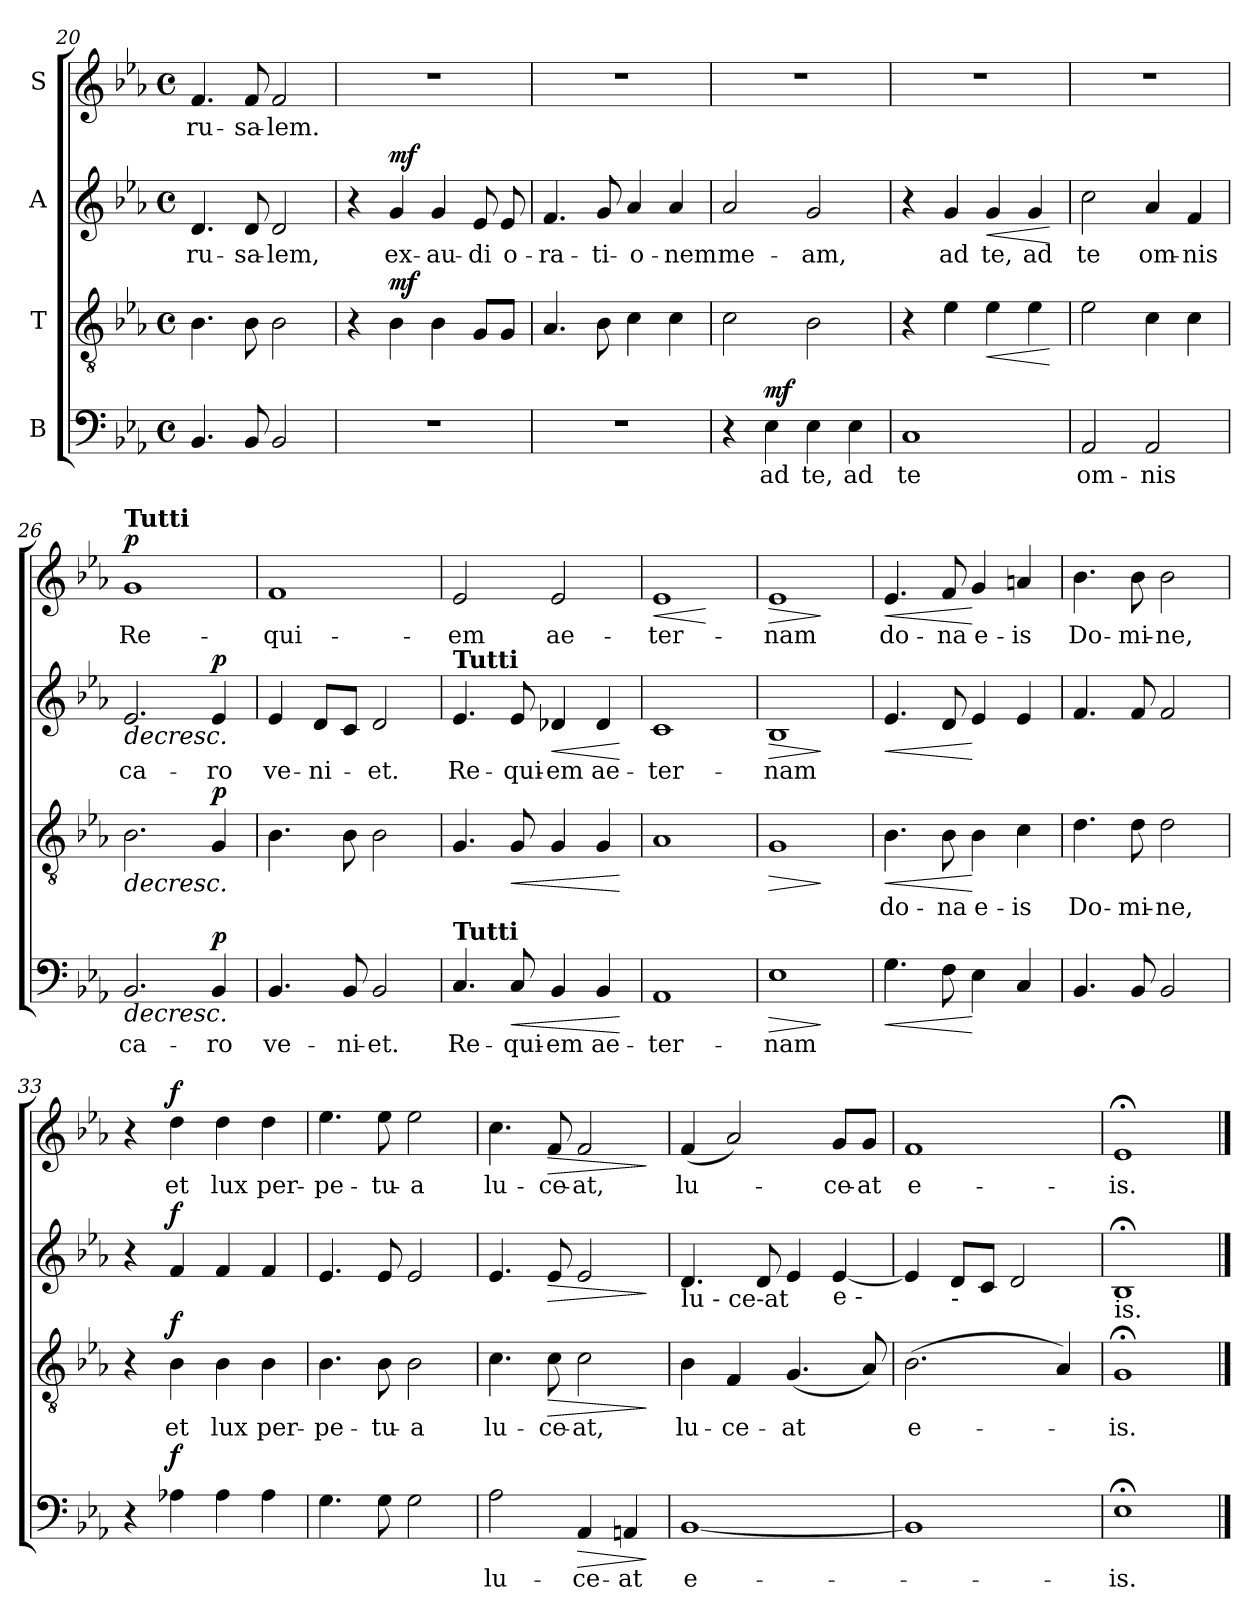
**kern	**text	**dynam	**kern	**text	**dynam	**kern	**text	**dynam	**kern	**text	**dynam
*part4	*part4	*part4	*part3	*part3	*part3	*part2	*part2	*part2	*part1	*part1	*part1
*staff4	*staff4	*staff4	*staff3	*staff3	*staff3	*staff2	*staff2	*staff2	*staff1	*staff1	*staff1
*I"B	*	*	*I"T	*	*	*I"A	*	*	*I"S	*	*
*clefF4	*	*	*clefGv2	*	*	*clefG2	*	*	*clefG2	*	*
*k[b-e-a-]	*	*	*k[b-e-a-]	*	*	*k[b-e-a-]	*	*	*k[b-e-a-]	*	*
*E-:	*	*	*E-:	*	*	*E-:	*	*	*E-:	*	*
*M4/4	*	*	*M4/4	*	*	*M4/4	*	*	*M4/4	*	*
*met(c)	*	*	*met(c)	*	*	*met(c)	*	*	*met(c)	*	*
=20	=20	=20	=20	=20	=20	=20	=20	=20	=20	=20	=20
4.BB-/	.	.	4.B-\	.	.	4.d/	-ru-	.	4.f/	-ru-	.
8BB-/	.	.	8B-\	.	.	8d/	-sa-	.	8f/	-sa-	.
2BB-/	.	.	2B-\	.	.	2d/	-lem,	.	2f/	-lem.	.
!!LO:LB:g=z
=21	=21	=21	=21	=21	=21	=21	=21	=21	=21	=21	=21
1r	.	.	4r	.	.	4r	.	.	1r	.	.
!	!	!	!	!	!LO:DY:a	!	!	!LO:DY:a	!	!	!
.	.	.	4B-\	.	mf	4g/	ex-	mf	.	.	.
.	.	.	4B-\	.	.	4g/	-au-	.	.	.	.
.	.	.	8G/L	.	.	8e-/	-di	.	.	.	.
.	.	.	8G/J	.	.	8e-/	o-	.	.	.	.
=22	=22	=22	=22	=22	=22	=22	=22	=22	=22	=22	=22
1r	.	.	4.A-/	.	.	4.f/	-ra-	.	1r	.	.
.	.	.	8B-\	.	.	8g/	-ti-	.	.	.	.
.	.	.	4c\	.	.	4a-/	-o-	.	.	.	.
.	.	.	4c\	.	.	4a-/	-nem	.	.	.	.
=23	=23	=23	=23	=23	=23	=23	=23	=23	=23	=23	=23
4r	.	.	2c\	.	.	2a-/	me-	.	1r	.	.
!	!	!LO:DY:a	!	!	!	!	!	!	!	!	!
4E-\	ad	mf	.	.	.	.	.	.	.	.	.
4E-\	te,	.	2B-\	.	.	2g/	-am,	.	.	.	.
4E-\	ad	.	.	.	.	.	.	.	.	.	.
=24	=24	=24	=24	=24	=24	=24	=24	=24	=24	=24	=24
1C	te	.	4r	.	.	4r	.	.	1r	.	.
.	.	.	4e-\	.	.	4g/	ad	.	.	.	.
!	!	!	!	!	!LO:HP:b	!	!	!LO:HP:b	!	!	!
.	.	.	4e-\	.	<	4g/	te,	<	.	.	.
.	.	.	4e-\	.	.	4g/	ad	.	.	.	.
.	.	.	.	.	[	.	.	[	.	.	.
=25	=25	=25	=25	=25	=25	=25	=25	=25	=25	=25	=25
2AA-/	om-	.	2e-\	.	.	2cc\	te	.	1r	.	.
2AA-/	-nis	.	4c\	.	.	4a-/	om-	.	.	.	.
.	.	.	4c\	.	.	4f/	-nis	.	.	.	.
=26	=26	=26	=26	=26	=26	=26	=26	=26	=26	=26	=26
!	!	!	!	!	!	!	!	!	!LO:TX:a:B:t=Tutti	!	!
!	!	!LO:HP:b	!	!	!LO:HP:b	!	!	!LO:HP:b	!	!	!LO:DY:a
2.BB-/	ca-	>	2.B-\	.	>	2.e-/	ca-	>	1g	Re-	p
!	!	!LO:DY:a	!	!	!LO:DY:a	!	!	!LO:DY:a	!	!	!
4BB-/	-ro	p	4G/	.	p	4e-/	-ro	p	.	.	.
.	.	]	.	.	]	.	.	]	.	.	.
=27	=27	=27	=27	=27	=27	=27	=27	=27	=27	=27	=27
4.BB-/	ve-	.	4.B-\	.	.	4e-/	ve-	.	1f	-qui-	.
.	.	.	.	.	.	8d/L	-ni-	.	.	.	.
8BB-/	-ni-	.	8B-\	.	.	8c/J	.	.	.	.	.
2BB-/	-et.	.	2B-\	.	.	2d/	-et.	.	.	.	.
=28	=28	=28	=28	=28	=28	=28	=28	=28	=28	=28	=28
!	!	!	!	!	!	!LO:TX:a:B:t=Tutti	!	!	!	!	!
!LO:TX:a:B:t=Tutti	!	!	!	!	!	!	!	!	!	!	!
4.C/	Re-	.	4.G/	.	.	4.e-/	Re-	.	2e-/	-em	.
!	!	!LO:HP:b	!	!	!LO:HP:b	!	!	!	!	!	!
8C/	-qui-	<	8G/	.	<	8e-/	-qui-	.	.	.	.
!	!	!	!	!	!	!	!	!LO:HP:b	!	!	!
4BB-/	-em	.	4G/	.	.	4d-X/	-em	<	2e-/	ae-	.
4BB-/	ae-	.	4G/	.	.	4d-/	ae-	.	.	.	.
.	.	[	.	.	[	.	.	[	.	.	.
=29	=29	=29	=29	=29	=29	=29	=29	=29	=29	=29	=29
!	!	!	!	!	!	!	!	!	!	!	!LO:HP:b
1AA-	-ter-	.	1A-	.	.	1c	-ter-	.	1e-	-ter-	<
.	.	.	.	.	.	.	.	.	.	.	[
=30	=30	=30	=30	=30	=30	=30	=30	=30	=30	=30	=30
!	!	!LO:HP:b	!	!	!LO:HP:b	!	!	!LO:HP:b	!	!	!LO:HP:b
1E-	-nam	>	1G	.	>	1B-	-nam	>	1e-	-nam	>
.	.	]	.	.	]	.	.	]	.	.	]
!!LO:LB:g=z
=31	=31	=31	=31	=31	=31	=31	=31	=31	=31	=31	=31
!	!	!LO:HP:b	!	!	!LO:HP:b	!	!	!LO:HP:b	!	!	!LO:HP:b
4.G\	.	<	4.B-\	do-	<	4.e-/	.	<	4.e-/	do-	<
8F\	.	.	8B-\	-na	.	8d/	.	.	8f/	-na	.
4E-\	.	[	4B-\	e-	[	4e-/	.	[	4g/	e-	[
4C/	.	.	4c\	-is	.	4e-/	.	.	4an/	-is	.
=32	=32	=32	=32	=32	=32	=32	=32	=32	=32	=32	=32
4.BB-/	.	.	4.d\	Do-	.	4.f/	.	.	4.b-\	Do-	.
8BB-/	.	.	8d\	-mi-	.	8f/	.	.	8b-\	-mi-	.
2BB-/	.	.	2d\	-ne,	.	2f/	.	.	2b-\	-ne,	.
=33	=33	=33	=33	=33	=33	=33	=33	=33	=33	=33	=33
4r	.	.	4r	.	.	4r	.	.	4r	.	.
!	!	!LO:DY:a	!	!	!LO:DY:a	!	!	!LO:DY:a	!	!	!LO:DY:a
4A-X\	.	f	4B-\	et	f	4f/	.	f	4dd\	et	f
4A-\	.	.	4B-\	lux	.	4f/	.	.	4dd\	lux	.
4A-\	.	.	4B-\	per-	.	4f/	.	.	4dd\	per-	.
=34	=34	=34	=34	=34	=34	=34	=34	=34	=34	=34	=34
4.G\	.	.	4.B-\	-pe-	.	4.e-/	.	.	4.ee-\	-pe-	.
8G\	.	.	8B-\	-tu-	.	8e-/	.	.	8ee-\	-tu-	.
2G\	.	.	2B-\	-a	.	2e-/	.	.	2ee-\	-a	.
=35	=35	=35	=35	=35	=35	=35	=35	=35	=35	=35	=35
2A-\	lu-	.	4.c\	lu-	.	4.e-/	.	.	4.cc\	lu-	.
!	!	!	!	!	!LO:HP:b	!	!	!LO:HP:b	!	!	!LO:HP:b
.	.	.	8c\	-ce-	>	8e-/	.	>	8f/	-ce-	>
!	!	!LO:HP:b	!	!	!	!	!	!	!	!	!
4AA-/	-ce-	>	2c\	-at,	.	2e-/	.	.	2f/	-at,	.
4AAn/	-at	.	.	.	.	.	.	.	.	.	.
.	.	]	.	.	]	.	.	]	.	.	]
=36	=36	=36	=36	=36	=36	=36	=36	=36	=36	=36	=36
!	!	!	!	!	!	!LO:TX:b:t=lu - ce-at	!	!	!	!	!
[1BB-	e-	.	4B-\	lu-	.	4.d/	.	.	(4f/	lu-	.
.	.	.	4F/	-ce-	.	.	.	.	2a-/)	.	.
.	.	.	.	.	.	8d/	.	.	.	.	.
.	.	.	(4.G/	-at	.	4e-/	.	.	.	.	.
!	!	!	!	!	!	!LO:TX:b:t=e   -	!	!	!	!	!
.	.	.	.	.	.	[4e-/	.	.	8g/L	-ce-	.
.	.	.	8A-/)	.	.	.	.	.	8g/J	-at	.
=37	=37	=37	=37	=37	=37	=37	=37	=37	=37	=37	=37
1BB-]	.	.	(2.B-\	e-	.	4e-/]	.	.	1f	e-	.
!	!	!	!	!	!	!LO:TX:b:t=-	!	!	!	!	!
.	.	.	.	.	.	8d/L	.	.	.	.	.
.	.	.	.	.	.	8c/J	.	.	.	.	.
.	.	.	.	.	.	2d/	.	.	.	.	.
.	.	.	4A-/)	.	.	.	.	.	.	.	.
=38	=38	=38	=38	=38	=38	=38	=38	=38	=38	=38	=38
!	!	!	!	!	!	!LO:TX:b:t=is.	!	!	!	!	!
1E-;<	-is.	.	1G;<	-is.	.	1B-;<	.	.	1e-;<	-is.	.
==	==	==	==	==	==	==	==	==	==	==	==
*-	*-	*-	*-	*-	*-	*-	*-	*-	*-	*-	*-
